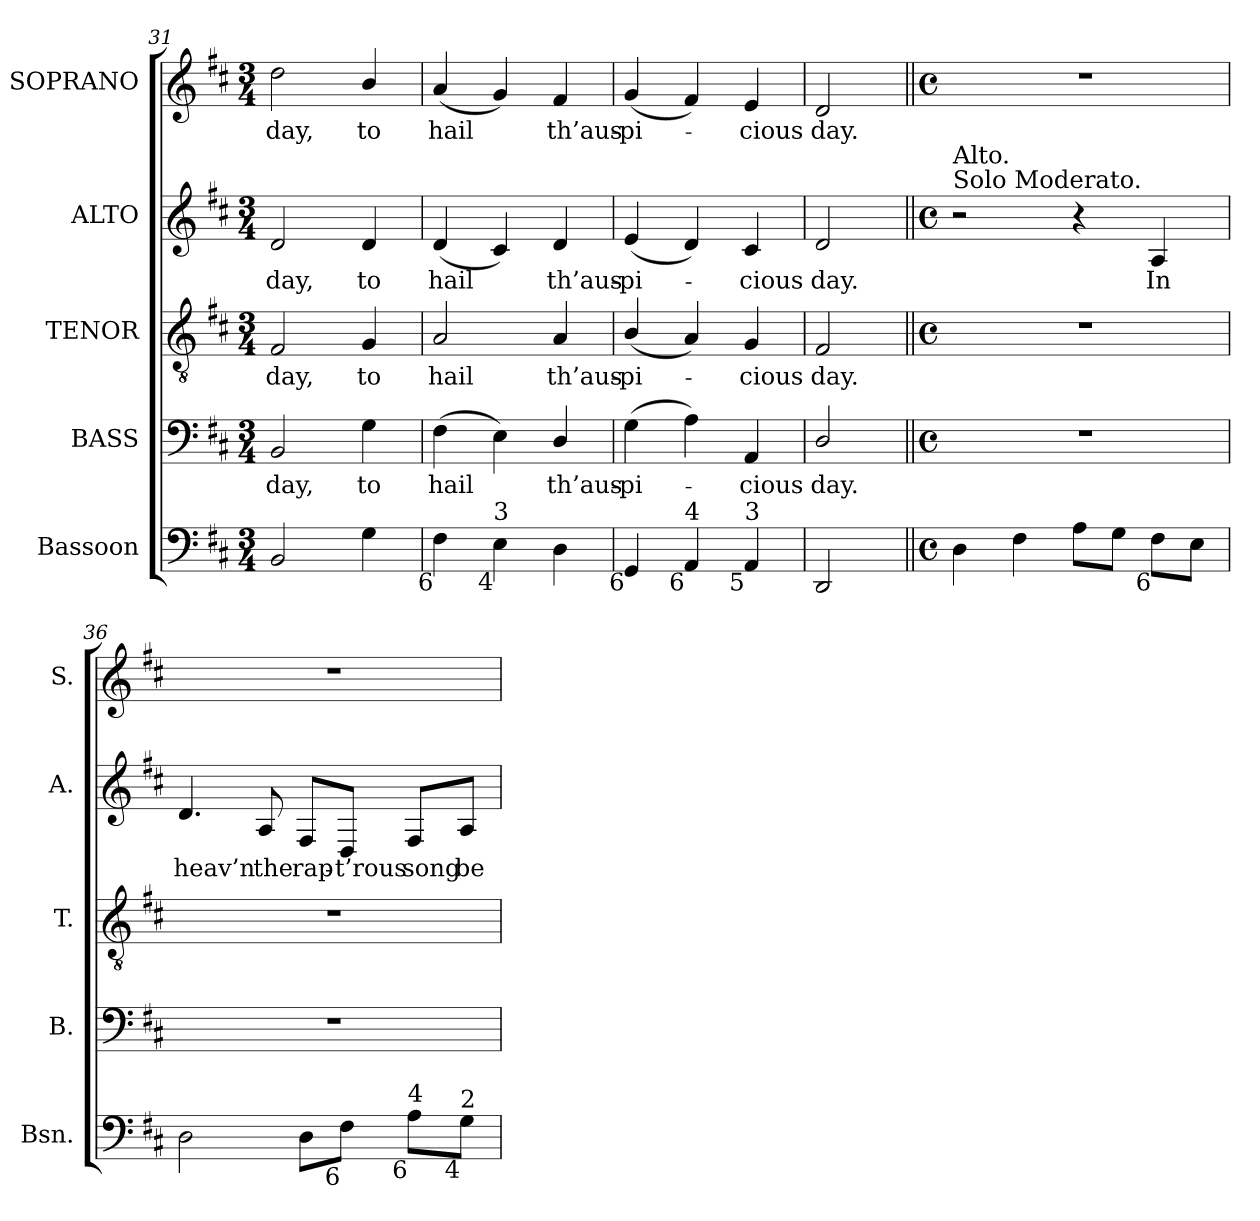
**kern	**kern	**text	**kern	**text	**kern	**text	**kern	**text
*part5	*part4	*part4	*part3	*part3	*part2	*part2	*part1	*part1
*staff5	*staff4	*staff4	*staff3	*staff3	*staff2	*staff2	*staff1	*staff1
*I"Bassoon	*I"BASS	*	*I"TENOR	*	*I"ALTO	*	*I"SOPRANO	*
*I'Bsn.	*I'B.	*	*I'T.	*	*I'A.	*	*I'S.	*
*clefF4	*clefF4	*	*clefGv2	*	*clefG2	*	*clefG2	*
*	*	*	*ITrd7c12	*	*	*	*	*
*k[f#c#]	*k[f#c#]	*	*k[f#c#]	*	*k[f#c#]	*	*k[f#c#]	*
*D:	*D:	*	*D:	*	*D:	*	*D:	*
*M3/4	*M3/4	*	*M3/4	*	*M3/4	*	*M3/4	*
=31	=31	=31	=31	=31	=31	=31	=31	=31
!	!	!LO:LY:b:color=#000000	!	!	!	!	!	!
!	!	!	!	!LO:LY:b:color=#000000	!	!	!	!
!	!	!	!	!	!	!LO:LY:b:color=#000000	!	!
!	!	!	!	!	!	!	!	!LO:LY:b:color=#000000
2BBi/	2BBi/	day,	2FF#i/	day,	2di/	day,	2ddi\	day,
!	!	!LO:LY:b:color=#000000	!	!	!	!	!	!
!	!	!	!	!LO:LY:b:color=#000000	!	!	!	!
!	!	!	!	!	!	!LO:LY:b:color=#000000	!	!
!	!	!	!	!	!	!	!	!LO:LY:b:color=#000000
4Gi\	4Gi\	to	4GGi/	to	4di/	to	4bi/	to
=32	=32	=32	=32	=32	=32	=32	=32	=32
!	!	!LO:LY:b:color=#000000	!	!	!	!	!	!
!	!	!	!	!LO:LY:b:color=#000000	!	!	!	!
!	!	!	!	!	!	!LO:LY:b:color=#000000	!	!
!LO:TX:b:rj:t=6	!	!	!	!	!	!	!	!
!	!	!	!	!	!	!	!	!LO:LY:b:color=#000000
4F#i\	(4F#i\	hail	2AAi/	hail	(4di/	hail	(4ai/	hail
!LO:TX:b:rj:t=4	!	!	!	!	!	!	!	!
!LO:TX:t=3	!	!	!	!	!	!	!	!
4Ei\	4Ei\)	.	.	.	4c#i/)	.	4gi/)	.
!	!	!LO:LY:b:color=#000000	!	!	!	!	!	!
!	!	!	!	!LO:LY:b:color=#000000	!	!	!	!
!	!	!	!	!	!	!LO:LY:b:color=#000000	!	!
!	!	!	!	!	!	!	!	!LO:LY:b:color=#000000
4Di\	4Di/	th’aus-	4AAi/	th’aus-	4di/	th’aus-	4f#i/	th’aus-
=33	=33	=33	=33	=33	=33	=33	=33	=33
!	!	!LO:LY:b:color=#000000	!	!	!	!	!	!
!	!	!	!	!LO:LY:b:color=#000000	!	!	!	!
!	!	!	!	!	!	!LO:LY:b:color=#000000	!	!
!LO:TX:b:rj:t=6	!	!	!	!	!	!	!	!
!	!	!	!	!	!	!	!	!LO:LY:b:color=#000000
4GGi/	(4Gi\	-pi-	(4BBi/	-pi-	(4ei/	-pi-	(4gi/	-pi-
!LO:TX:b:rj:t=6	!	!	!	!	!	!	!	!
!LO:TX:t=4	!	!	!	!	!	!	!	!
4AAi/	4Ai\)	.	4AAi/)	.	4di/)	.	4f#i/)	.
!	!	!LO:LY:b:color=#000000	!	!	!	!	!	!
!	!	!	!	!LO:LY:b:color=#000000	!	!	!	!
!	!	!	!	!	!	!LO:LY:b:color=#000000	!	!
!LO:TX:b:rj:t=5	!	!	!	!	!	!	!	!
!LO:TX:t=3	!	!	!	!	!	!	!	!
!	!	!	!	!	!	!	!	!LO:LY:b:color=#000000
4AAi/	4AAi/	-cious	4GGi/	-cious	4c#i/	-cious	4ei/	-cious
=34	=34	=34	=34	=34	=34	=34	=34	=34
!	!	!LO:LY:b:color=#000000	!	!	!	!	!	!
!	!	!	!	!LO:LY:b:color=#000000	!	!	!	!
!	!	!	!	!	!	!LO:LY:b:color=#000000	!	!
!	!	!	!	!	!	!	!	!LO:LY:b:color=#000000
2DDi/	2Di/	day.	2FF#i/	day.	2di/	day.	2di/	day.
!!LO:LB:g=z
=35||	=35||	=35||	=35||	=35||	=35||	=35||	=35||	=35||
*M4/4	*M4/4	*	*M4/4	*	*M4/4	*	*M4/4	*
*met(c)	*met(c)	*	*met(c)	*	*met(c)	*	*met(c)	*
!	!	!	!	!	!LO:TX:a:t=Solo Moderato.	!	!	!
!	!	!	!	!	!LO:TX:t=Alto.	!	!	!
4Di\	1r	.	1r	.	2r	.	1r	.
4F#i\	.	.	.	.	.	.	.	.
8Ai\L	.	.	.	.	4r	.	.	.
8Gi\J	.	.	.	.	.	.	.	.
!LO:TX:b:rj:t=6	!	!	!	!	!	!	!	!
!	!	!	!	!	!	!LO:LY:b:color=#000000	!	!
8F#i\L	.	.	.	.	4Ai/	In	.	.
8Ei\J	.	.	.	.	.	.	.	.
=36	=36	=36	=36	=36	=36	=36	=36	=36
!	!	!	!	!	!	!LO:LY:b:color=#000000	!	!
2Di\	1r	.	1r	.	4.di/	heav’n	1r	.
!	!	!	!	!	!	!LO:LY:b:color=#000000	!	!
.	.	.	.	.	8Ai/	the	.	.
!	!	!	!	!	!	!LO:LY:b:color=#000000	!	!
8Di\L	.	.	.	.	8F#i/L	rap-	.	.
!LO:TX:b:rj:t=6	!	!	!	!	!	!	!	!
!	!	!	!	!	!	!LO:LY:b:color=#000000	!	!
8F#i\J	.	.	.	.	8Di/J	-t’rous	.	.
!LO:TX:b:rj:t=6	!	!	!	!	!	!	!	!
!LO:TX:t=4	!	!	!	!	!	!	!	!
!	!	!	!	!	!	!LO:LY:b:color=#000000	!	!
8Ai\L	.	.	.	.	8F#i/L	song	.	.
!LO:TX:b:rj:t=4	!	!	!	!	!	!	!	!
!LO:TX:t=2	!	!	!	!	!	!	!	!
!	!	!	!	!	!	!LO:LY:b:color=#000000	!	!
8Gi\J	.	.	.	.	8Ai/J	be-	.	.
=	=	=	=	=	=	=	=	=
*-	*-	*-	*-	*-	*-	*-	*-	*-
